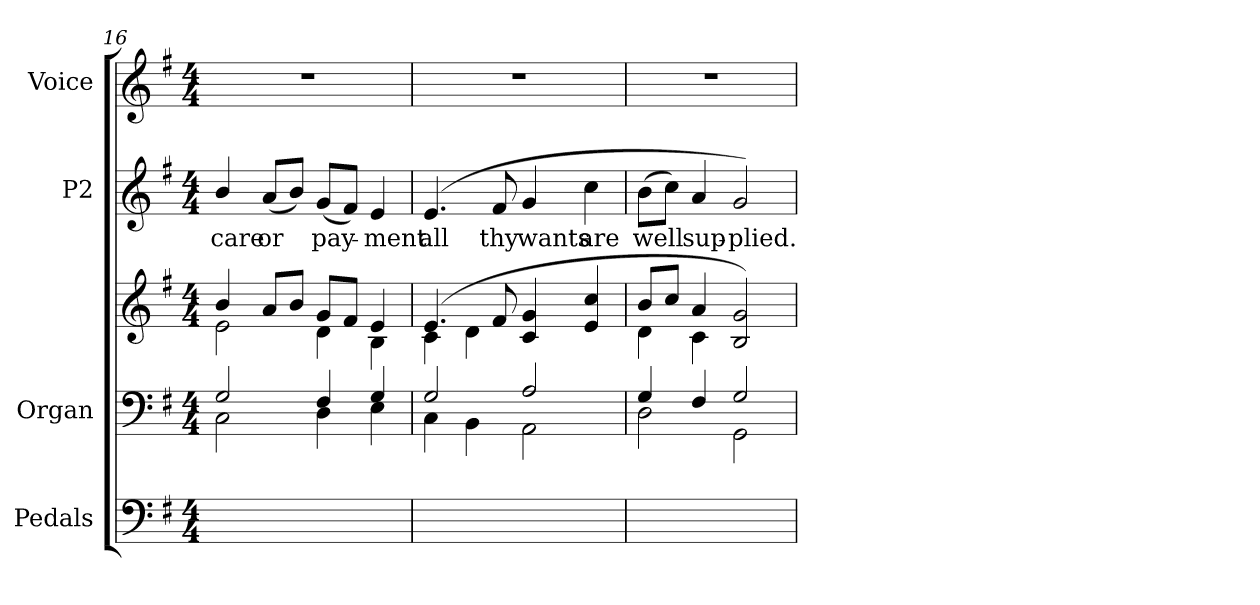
**kern	**kern	**kern	**kern	**text	**kern
*part4	*part3	*part3	*part2	*part2	*part1
*staff5	*staff4	*staff3	*staff2	*staff2	*staff1
*I"Pedals	*I"Organ	*	*I"P2	*	*I"Voice
*I'Ped.	*	*	*	*	*
!!LO:LB:g=z
*clefF4	*clefF4	*clefG2	*clefG2	*	*clefG2
*k[f#]	*k[f#]	*k[f#]	*k[f#]	*	*k[f#]
*G:	*G:	*G:	*G:	*	*G:
*M4/4	*M4/4	*M4/4	*M4/4	*	*M4/4
=16	=16	=16	=16	=16	=16
*	*^	*^	*	*	*
!	!	!	!	!	!	!LO:LY:b:color=#000000	!
2Ci/yy	2Gi/	2Ci\	4bi/	2ei\	4bi/	care	1r
!	!	!	!	!	!	!LO:LY:b:color=#000000	!
.	.	.	8ai/L	.	(8ai/L	or	.
.	.	.	8bi/J	.	8bi/J)	.	.
!	!	!	!	!	!	!LO:LY:b:color=#000000	!
4Di\yy	4F#i/	4Di\	8gi/L	4di\	(8gi/L	pay-	.
.	.	.	8f#i/J	.	8f#i/J)	.	.
!	!	!	!	!	!	!LO:LY:b:color=#000000	!
4Ei\yy	4Gi/	4Ei\	4ei/	4Bi\	4ei/	-ment	.
=17	=17	=17	=17	=17	=17	=17	=17
!	!	!	!	!	!	!LO:LY:b:color=#000000	!
4Ci/yy	2Gi/	4Ci\	(4.ei/	4ci\	(4.ei/	all	1r
4BBi/yy	.	4BBi\	.	4di\	.	.	.
!	!	!	!	!	!	!LO:LY:b:color=#000000	!
.	.	.	8f#i/	.	8f#i/	thy	.
!	!	!	!	!	!	!LO:LY:b:color=#000000	!
2AAi/yy	2Ai/	2AAi\	4ci/ 4gi	2ryy	4gi/	wants	.
!	!	!	!	!	!	!LO:LY:b:color=#000000	!
.	.	.	4ei/ 4cci	.	4cci\	are	.
=18	=18	=18	=18	=18	=18	=18	=18
!	!	!	!	!	!	!LO:LY:b:color=#000000	!
2Di\yy	4Gi/	2Di\	8bi/L	4di\	(8bi\L	well	1r
.	.	.	8cci/J	.	8cci\J)	.	.
!	!	!	!	!	!	!LO:LY:b:color=#000000	!
.	4F#i/	.	4ai/	4ci\	4ai/	sup-	.
!	!	!	!	!	!	!LO:LY:b:color=#000000	!
2GGi/yy	2Gi/	2GGi\	2Bi/ 2gi)	2ryy	2gi/)	-plied.	.
*	*v	*v	*	*	*	*	*
*	*	*v	*v	*	*	*
=	=	=	=	=	=
*-	*-	*-	*-	*-	*-
